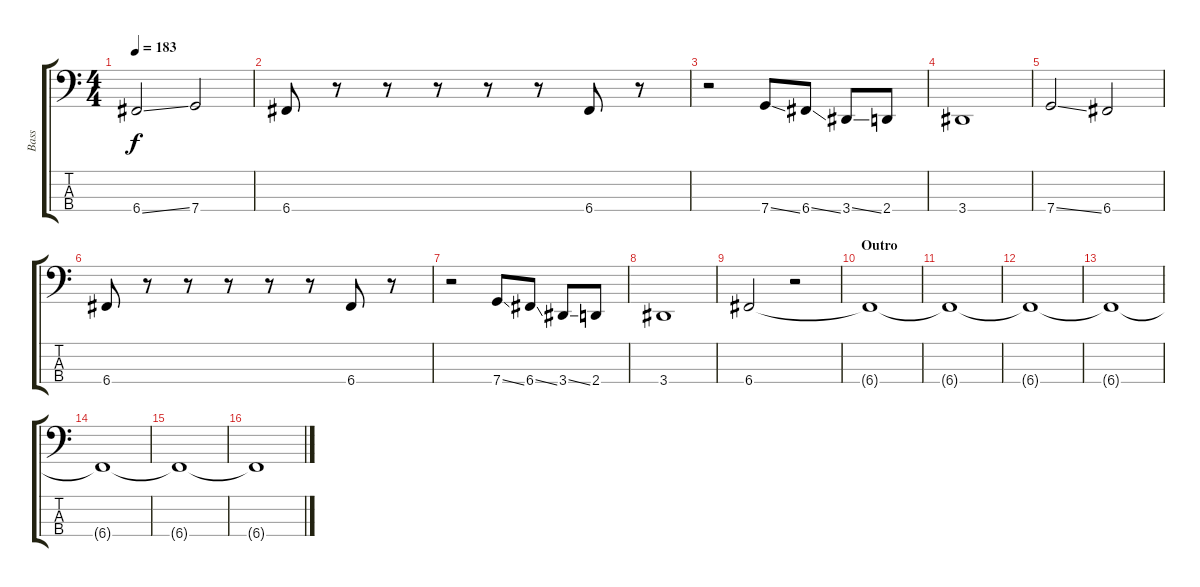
\track ("Bass" "Bass") {instrument electricbasspick}
\staff {score tabs}
\tuning (F2 C2 G1 C1) {hide}
\ts (4 4)
\tempo 183
\clef f4
\ks c
6.4{ss}.2{dy f} 7.4.2 |
6.4.8 r.8 r.8 r.8 r.8 r.8 6.4.8 r.8 |
r.2 7.4{ss}.8 6.4{ss}.8 3.4{ss}.8 2.4.8 |
3.4.1 |
7.4{ss}.2 6.4.2 |
6.4.8 r.8 r.8 r.8 r.8 r.8 6.4.8 r.8 |
r.2 7.4{ss}.8 6.4{ss}.8 3.4{ss}.8 2.4.8 |
3.4.1 |
6.4.2 r.2 |
\section ("" "Outro")
6.4{t}.1 |
6.4{t}.1 |
6.4{t}.1 |
6.4{t}.1 |
6.4{t}.1 |
6.4{t}.1 |
6.4{t}.1
